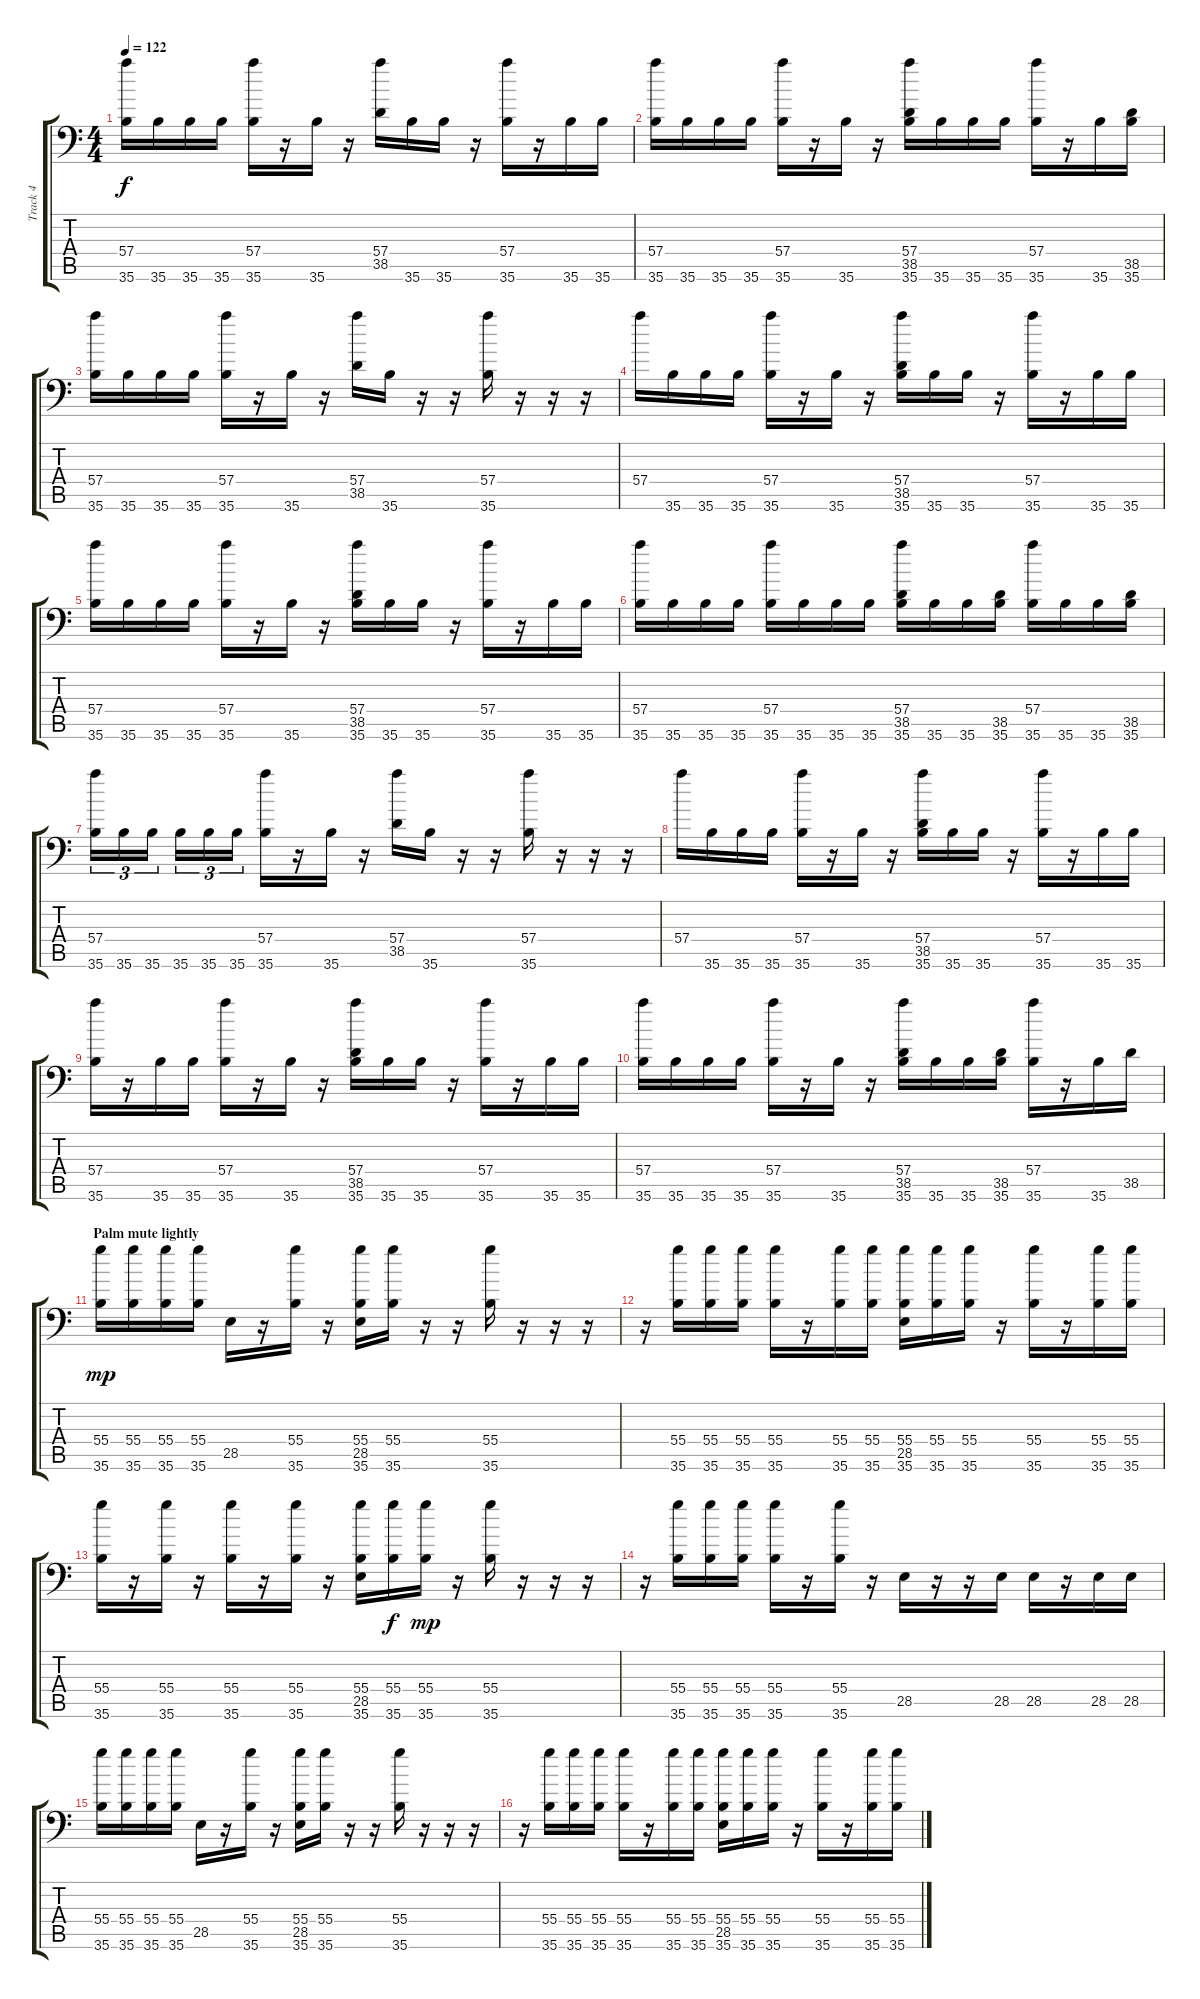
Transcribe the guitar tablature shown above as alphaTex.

\track ("Track 4" "Track 4") {instrument acousticgrandpiano}
\staff {score tabs}
\tuning (C-1 C-1 C-1 C-1 C-1 C-1) {hide}
\ts (4 4)
\tempo 122
\clef f4
\ks c
(57.4 35.6).16{dy f} 35.6.16 35.6.16 35.6.16 (57.4 35.6).16 r.16 35.6.16 r.16 (57.4 38.5).16 35.6.16 35.6.16 r.16 (57.4 35.6).16 r.16 35.6.16 35.6.16 |
(57.4 35.6).16 35.6.16 35.6.16 35.6.16 (57.4 35.6).16 r.16 35.6.16 r.16 (57.4 38.5 35.6).16 35.6.16 35.6.16 35.6.16 (57.4 35.6).16 r.16 35.6.16 (38.5 35.6).16 |
(57.4 35.6).16 35.6.16 35.6.16 35.6.16 (57.4 35.6).16 r.16 35.6.16 r.16 (57.4 38.5).16 35.6.16 r.16 r.16 (57.4 35.6).16 r.16 r.16 r.16 |
57.4.16 35.6.16 35.6.16 35.6.16 (57.4 35.6).16 r.16 35.6.16 r.16 (57.4 38.5 35.6).16 35.6.16 35.6.16 r.16 (57.4 35.6).16 r.16 35.6.16 35.6.16 |
(57.4 35.6).16 35.6.16 35.6.16 35.6.16 (57.4 35.6).16 r.16 35.6.16 r.16 (57.4 38.5 35.6).16 35.6.16 35.6.16 r.16 (57.4 35.6).16 r.16 35.6.16 35.6.16 |
(57.4 35.6).16 35.6.16 35.6.16 35.6.16 (57.4 35.6).16 35.6.16 35.6.16 35.6.16 (57.4 38.5 35.6).16 35.6.16 35.6.16 (38.5 35.6).16 (57.4 35.6).16 35.6.16 35.6.16 (38.5 35.6).16 |
(57.4 35.6).16{tu (3 2)} 35.6.16{tu (3 2)} 35.6.16{tu (3 2)} 35.6.16{tu (3 2)} 35.6.16{tu (3 2)} 35.6.16{tu (3 2)} (57.4 35.6).16 r.16 35.6.16 r.16 (57.4 38.5).16 35.6.16 r.16 r.16 (57.4 35.6).16 r.16 r.16 r.16 |
57.4.16 35.6.16 35.6.16 35.6.16 (57.4 35.6).16 r.16 35.6.16 r.16 (57.4 38.5 35.6).16 35.6.16 35.6.16 r.16 (57.4 35.6).16 r.16 35.6.16 35.6.16 |
(57.4 35.6).16 r.16 35.6.16 35.6.16 (57.4 35.6).16 r.16 35.6.16 r.16 (57.4 38.5 35.6).16 35.6.16 35.6.16 r.16 (57.4 35.6).16 r.16 35.6.16 35.6.16 |
(57.4 35.6).16 35.6.16 35.6.16 35.6.16 (57.4 35.6).16 r.16 35.6.16 r.16 (57.4 38.5 35.6).16 35.6.16 35.6.16 (38.5 35.6).16 (57.4 35.6).16 r.16 35.6.16 38.5.16 |
\section ("" "Palm mute lightly")
(55.4 35.6).16{dy mp} (55.4 35.6).16 (55.4 35.6).16 (55.4 35.6).16 28.5.16 r.16 (55.4 35.6).16 r.16 (55.4 28.5 35.6).16 (55.4 35.6).16 r.16 r.16 (55.4 35.6).16 r.16 r.16 r.16 |
r.16 (55.4 35.6).16 (55.4 35.6).16 (55.4 35.6).16 (55.4 35.6).16 r.16 (55.4 35.6).16 (55.4 35.6).16 (55.4 28.5 35.6).16 (55.4 35.6).16 (55.4 35.6).16 r.16 (55.4 35.6).16 r.16 (55.4 35.6).16 (55.4 35.6).16 |
(55.4 35.6).16 r.16 (55.4 35.6).16 r.16 (55.4 35.6).16 r.16 (55.4 35.6).16 r.16 (55.4 28.5 35.6).16 (55.4 35.6).16{dy f} (55.4 35.6).16{dy mp} r.16 (55.4 35.6).16 r.16 r.16 r.16 |
r.16 (55.4 35.6).16 (55.4 35.6).16 (55.4 35.6).16 (55.4 35.6).16 r.16 (55.4 35.6).16 r.16 28.5.16 r.16 r.16 28.5.16 28.5.16 r.16 28.5.16 28.5.16 |
(55.4 35.6).16 (55.4 35.6).16 (55.4 35.6).16 (55.4 35.6).16 28.5.16 r.16 (55.4 35.6).16 r.16 (55.4 28.5 35.6).16 (55.4 35.6).16 r.16 r.16 (55.4 35.6).16 r.16 r.16 r.16 |
r.16 (55.4 35.6).16 (55.4 35.6).16 (55.4 35.6).16 (55.4 35.6).16 r.16 (55.4 35.6).16 (55.4 35.6).16 (55.4 28.5 35.6).16 (55.4 35.6).16 (55.4 35.6).16 r.16 (55.4 35.6).16 r.16 (55.4 35.6).16 (55.4 35.6).16
